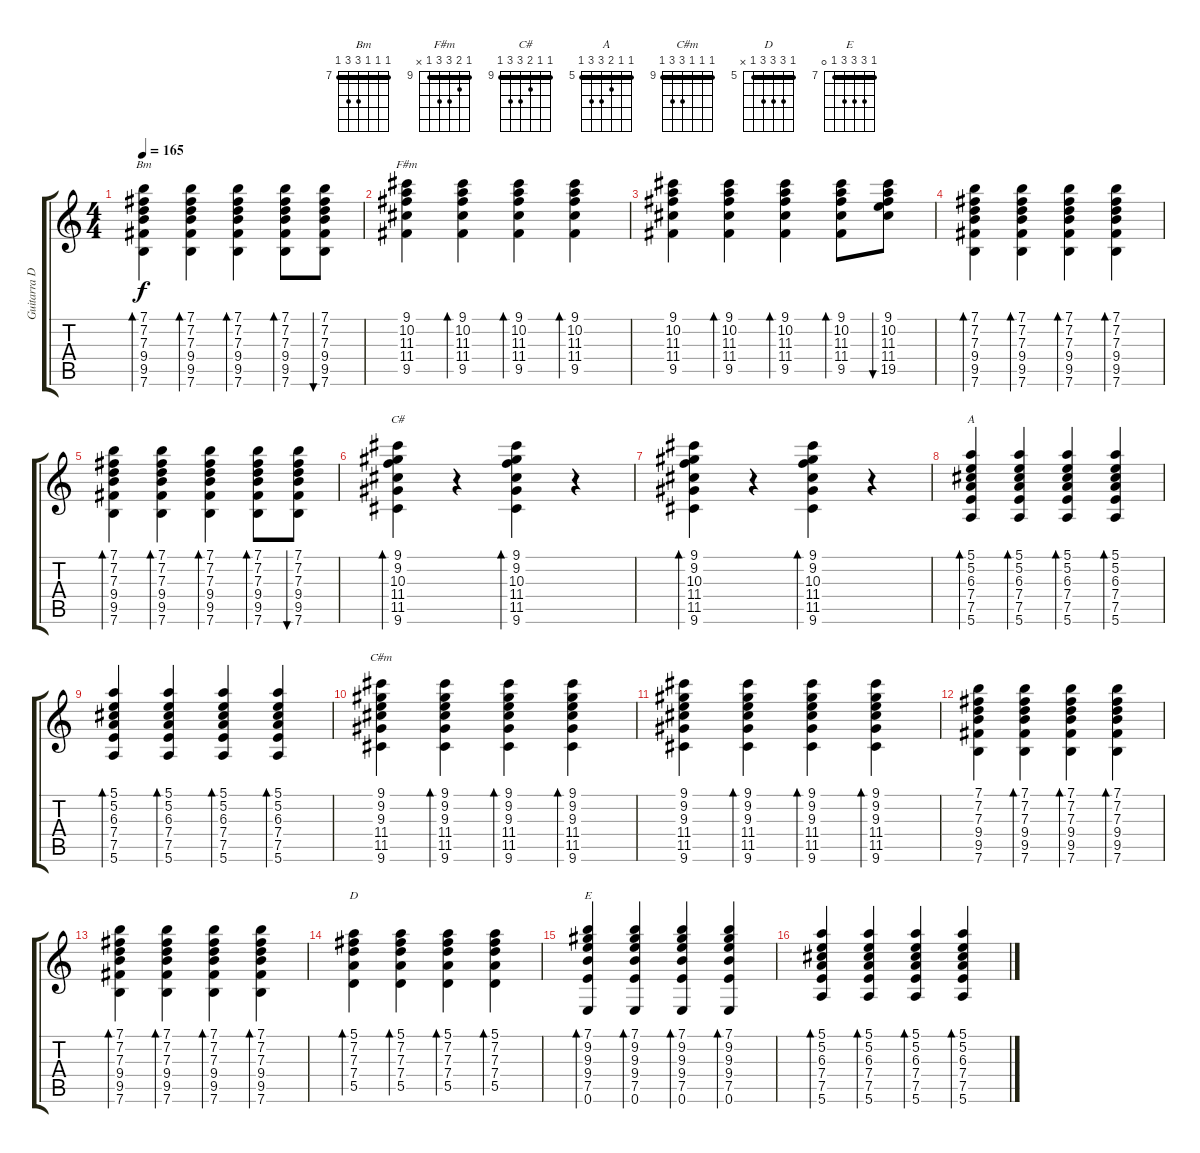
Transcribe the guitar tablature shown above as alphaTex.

\track ("Guitarra Dib Hadra" "Guitarra D") {instrument electricguitarclean}
\staff {score tabs}
\tuning (E4 B3 G3 D3 A2 E2) {hide}
\chord ("Bm" 7 7 7 9 9 7) {firstfret 7 barre 7}
\chord ("F#m" 9 10 11 11 9 x) {firstfret 9 barre 9}
\chord ("C#" 9 9 10 11 11 9) {firstfret 9 barre 9}
\chord ("A" 5 5 6 7 7 5) {firstfret 5 barre 5}
\chord ("C#m" 9 9 9 11 11 9) {firstfret 9 barre 9}
\chord ("D" 5 7 7 7 5 x) {firstfret 5 barre 5}
\chord ("E" 7 9 9 9 7 0) {firstfret 7 barre 7}
\ts (4 4)
\tempo 165
\clef g2
\ks c
(7.1 7.2 7.3 9.4 9.5 7.6).4{bd 30 ch "Bm" dy f} (7.1 7.2 7.3 9.4 9.5 7.6).4{bd 30} (7.1 7.2 7.3 9.4 9.5 7.6).4{bd 30} (7.1 7.2 7.3 9.4 9.5 7.6).8{bd 30} (7.1 7.2 7.3 9.4 9.5 7.6).8{bu 30} |
(9.1 10.2 11.3 11.4 9.5).4{ch "F#m"} (9.1 10.2 11.3 11.4 9.5).4{bd 30} (9.1 10.2 11.3 11.4 9.5).4{bd 30} (9.1 10.2 11.3 11.4 9.5).4{bd 30} |
(9.1 10.2 11.3 11.4 9.5).4 (9.1 10.2 11.3 11.4 9.5).4{bd 30} (9.1 10.2 11.3 11.4 9.5).4{bd 30} (9.1 10.2 11.3 11.4 9.5).8{bd 30} (9.1 10.2 11.3 11.4 19.5).8{bu 30} |
(7.1 7.2 7.3 9.4 9.5 7.6).4{bd 30} (7.1 7.2 7.3 9.4 9.5 7.6).4{bd 30} (7.1 7.2 7.3 9.4 9.5 7.6).4{bd 30} (7.1 7.2 7.3 9.4 9.5 7.6).4{bd 30} |
(7.1 7.2 7.3 9.4 9.5 7.6).4{bd 30} (7.1 7.2 7.3 9.4 9.5 7.6).4{bd 30} (7.1 7.2 7.3 9.4 9.5 7.6).4{bd 30} (7.1 7.2 7.3 9.4 9.5 7.6).8{bd 30} (7.1 7.2 7.3 9.4 9.5 7.6).8{bu 30} |
(9.1 9.2 10.3 11.4 11.5 9.6).4{bd 30 ch "C#"} r.4 (9.1 9.2 10.3 11.4 11.5 9.6).4{bd 30} r.4 |
(9.1 9.2 10.3 11.4 11.5 9.6).4{bd 30} r.4 (9.1 9.2 10.3 11.4 11.5 9.6).4{bd 30} r.4 |
(5.1 5.2 6.3 7.4 7.5 5.6).4{bd 30 ch "A"} (5.1 5.2 6.3 7.4 7.5 5.6).4{bd 30} (5.1 5.2 6.3 7.4 7.5 5.6).4{bd 30} (5.1 5.2 6.3 7.4 7.5 5.6).4{bd 30} |
(5.1 5.2 6.3 7.4 7.5 5.6).4{bd 30} (5.1 5.2 6.3 7.4 7.5 5.6).4{bd 30} (5.1 5.2 6.3 7.4 7.5 5.6).4{bd 30} (5.1 5.2 6.3 7.4 7.5 5.6).4{bd 30} |
(9.1 9.2 9.3 11.4 11.5 9.6).4{ch "C#m"} (9.1 9.2 9.3 11.4 11.5 9.6).4{bd 30} (9.1 9.2 9.3 11.4 11.5 9.6).4{bd 30} (9.1 9.2 9.3 11.4 11.5 9.6).4{bd 30} |
(9.1 9.2 9.3 11.4 11.5 9.6).4 (9.1 9.2 9.3 11.4 11.5 9.6).4{bd 30} (9.1 9.2 9.3 11.4 11.5 9.6).4{bd 30} (9.1 9.2 9.3 11.4 11.5 9.6).4{bd 30} |
(7.1 7.2 7.3 9.4 9.5 7.6).4 (7.1 7.2 7.3 9.4 9.5 7.6).4{bd 30} (7.1 7.2 7.3 9.4 9.5 7.6).4{bd 30} (7.1 7.2 7.3 9.4 9.5 7.6).4{bd 30} |
(7.1 7.2 7.3 9.4 9.5 7.6).4{bd 30} (7.1 7.2 7.3 9.4 9.5 7.6).4{bd 30} (7.1 7.2 7.3 9.4 9.5 7.6).4{bd 30} (7.1 7.2 7.3 9.4 9.5 7.6).4{bd 30} |
(5.1 7.2 7.3 7.4 5.5).4{bd 30 ch "D"} (5.1 7.2 7.3 7.4 5.5).4{bd 30} (5.1 7.2 7.3 7.4 5.5).4{bd 30} (5.1 7.2 7.3 7.4 5.5).4{bd 30} |
(7.1 9.2 9.3 9.4 7.5 0.6).4{bd 30 ch "E"} (7.1 9.2 9.3 9.4 7.5 0.6).4{bd 30} (7.1 9.2 9.3 9.4 7.5 0.6).4{bd 30} (7.1 9.2 9.3 9.4 7.5 0.6).4{bd 30} |
(5.1 5.2 6.3 7.4 7.5 5.6).4{bd 30} (5.1 5.2 6.3 7.4 7.5 5.6).4{bd 30} (5.1 5.2 6.3 7.4 7.5 5.6).4{bd 30} (5.1 5.2 6.3 7.4 7.5 5.6).4{bd 30}
